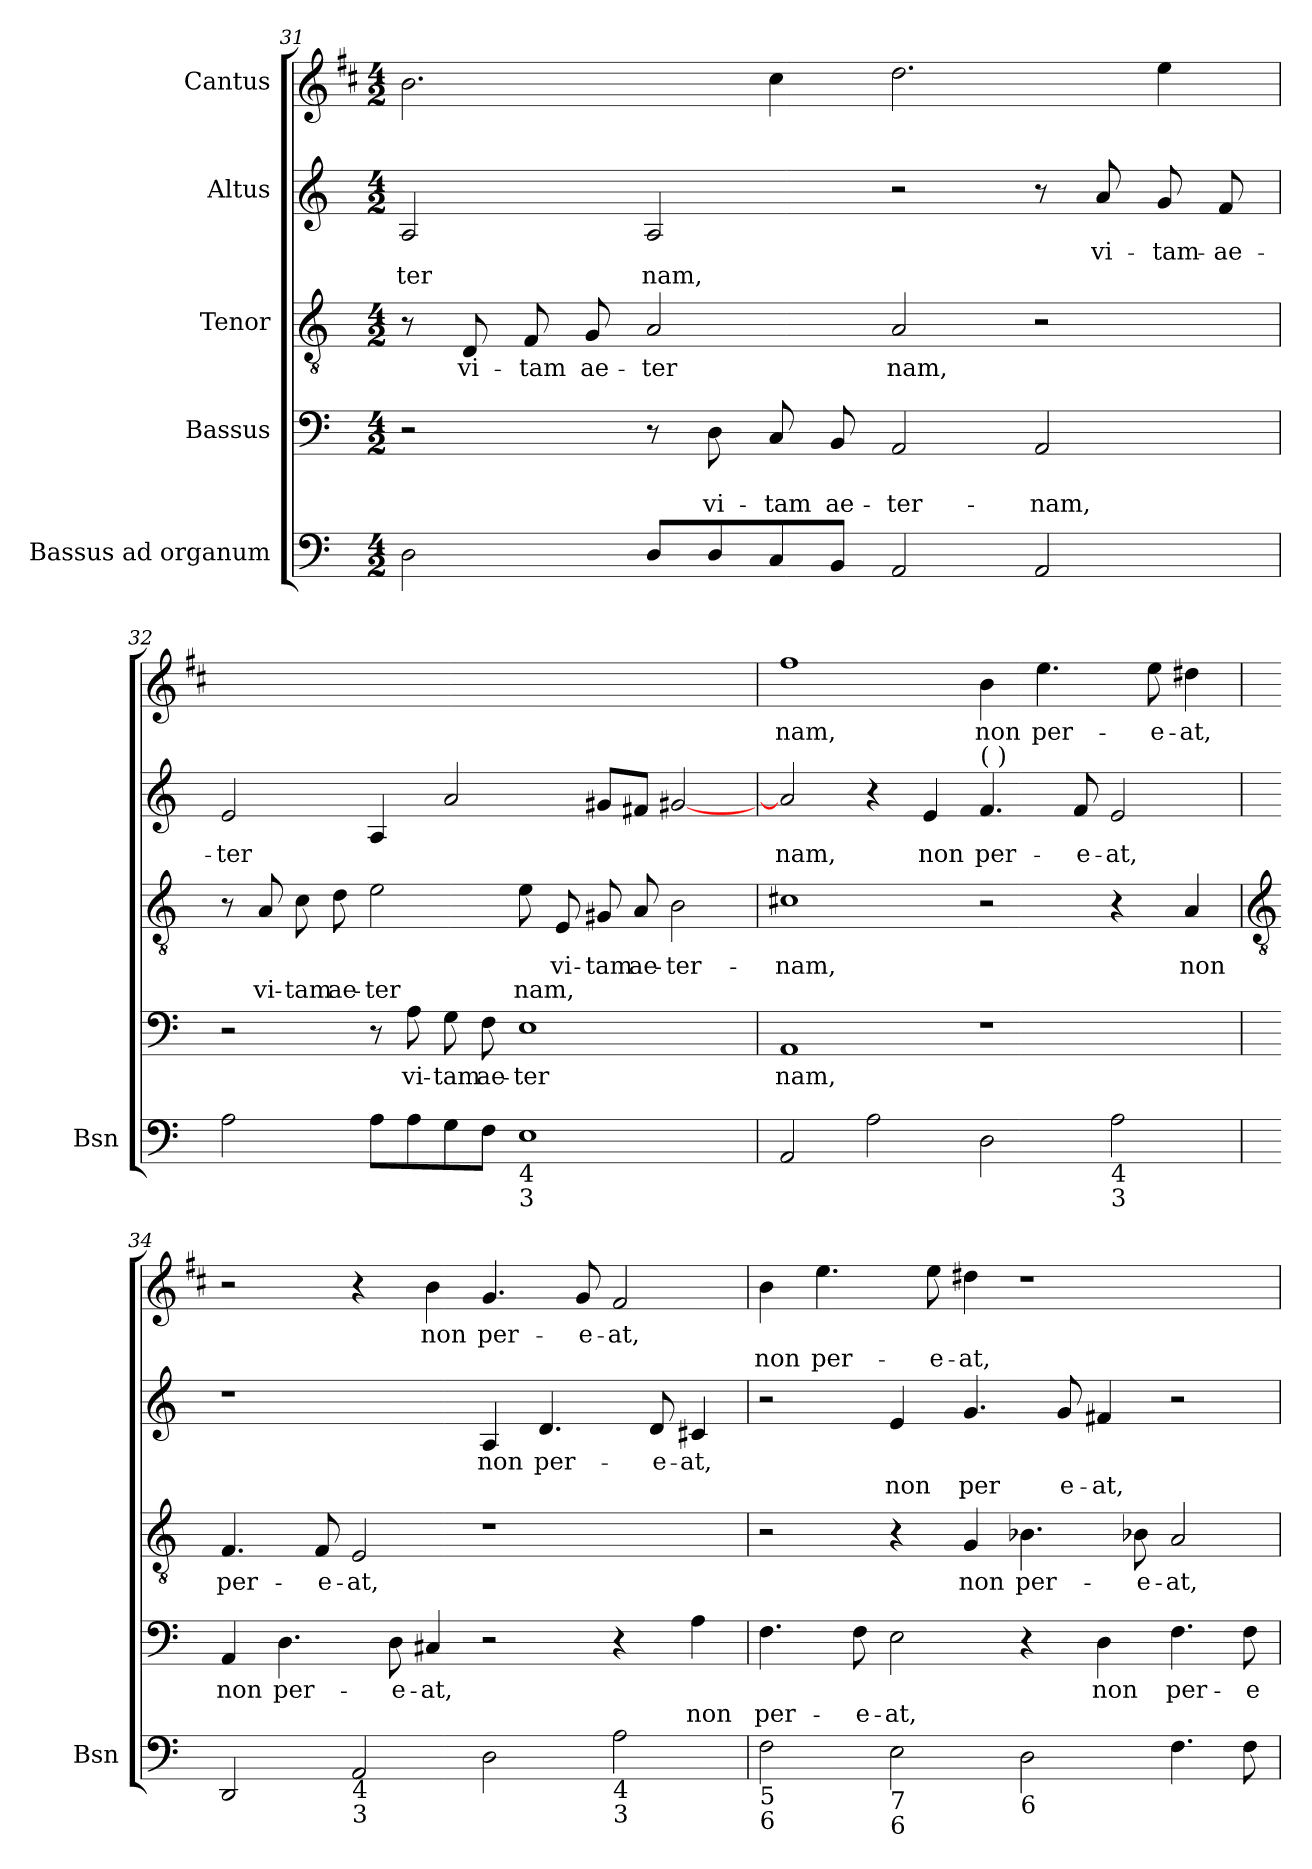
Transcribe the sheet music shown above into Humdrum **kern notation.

**kern	**kern	**text	**text	**kern	**text	**text	**kern	**text	**text	**kern	**text	**text
*part5	*part4	*part4	*part4	*part3	*part3	*part3	*part2	*part2	*part2	*part1	*part1	*part1
*staff5	*staff4	*staff4	*staff4	*staff3	*staff3	*staff3	*staff2	*staff2	*staff2	*staff1	*staff1	*staff1
*I"Bassus ad organum	*I"Bassus	*	*	*I"Tenor	*	*	*I"Altus	*	*	*I"Cantus	*	*
*I'Bsn	*	*	*	*	*	*	*	*	*	*	*	*
!!LO:LB:g=z
*clefF4	*clefF4	*	*	*clefGv2	*	*	*clefG2	*	*	*clefG2	*	*
*	*	*	*	*	*	*	*	*	*	*ITrd1c2	*	*
*k[]	*k[]	*	*	*k[]	*	*	*k[]	*	*	*k[]	*	*
*C:	*C:	*	*	*C:	*	*	*C:	*	*	*C:	*	*
*M4/2	*M4/2	*	*	*M4/2	*	*	*M4/2	*	*	*M4/2	*	*
=31	=31	=31	=31	=31	=31	=31	=31	=31	=31	=31	=31	=31
!	!	!	!	!	!	!	!	!	!LO:LY:b	!	!	!
2D	2r	.	.	8r	.	.	2A	.	-ter	2.a	.	.
!	!	!	!	!	!LO:LY:b	!	!	!	!	!	!	!
.	.	.	.	8D	vi-	.	.	.	.	.	.	.
!	!	!	!	!	!LO:LY:b	!	!	!	!	!	!	!
.	.	.	.	8F	-tam	.	.	.	.	.	.	.
!	!	!	!	!	!LO:LY:b	!	!	!	!	!	!	!
.	.	.	.	8G	ae-	.	.	.	.	.	.	.
!	!	!	!	!	!LO:LY:b	!	!	!	!LO:LY:b	!	!	!
8DL	8r	.	.	2A	-ter	.	2A	.	nam,	.	.	.
!	!	!	!LO:LY:b	!	!	!	!	!	!	!	!	!
8D	8D	.	vi-	.	.	.	.	.	.	.	.	.
!	!	!	!LO:LY:b	!	!	!	!	!	!	!	!	!
8C	8C	.	-tam	.	.	.	.	.	.	4b	.	.
!	!	!	!LO:LY:b	!	!	!	!	!	!	!	!	!
8BBJ	8BB	.	ae-	.	.	.	.	.	.	.	.	.
!	!	!	!LO:LY:b	!	!LO:LY:b	!	!	!	!	!	!	!
2AA	2AA	.	-ter-	2A	nam,	.	2r	.	.	2.cc	.	.
!	!	!	!LO:LY:b	!	!	!	!	!	!	!	!	!
2AA	2AA	.	-nam,	2r	.	.	8r	.	.	.	.	.
!	!	!	!	!	!	!	!	!LO:LY:b	!	!	!	!
.	.	.	.	.	.	.	8a	vi-	.	.	.	.
!	!	!	!	!	!	!	!	!LO:LY:b	!	!	!	!
.	.	.	.	.	.	.	8g	-tam-	.	4dd	.	.
!	!	!	!	!	!	!	!	!LO:LY:b	!	!	!	!
.	.	.	.	.	.	.	8f	-ae-	.	.	.	.
=32	=32	=32	=32	=32	=32	=32	=32	=32	=32	=32	=32	=32
!	!	!	!	!	!	!	!	!LO:LY:b	!	!	!	!
2A	2r	.	.	8r	.	.	2e	-ter	.	[1eeyy	.	.
!	!	!	!	!	!	!LO:LY:b	!	!	!	!	!	!
.	.	.	.	8A	.	vi-	.	.	.	.	.	.
!	!	!	!	!	!	!LO:LY:b	!	!	!	!	!	!
.	.	.	.	8c	.	-tam	.	.	.	.	.	.
!	!	!	!	!	!	!LO:LY:b	!	!	!	!	!	!
.	.	.	.	8d	.	ae-	.	.	.	.	.	.
!	!	!	!	!	!	!LO:LY:b	!	!	!	!	!	!
8AL	8r	.	.	2e	.	-ter	4A	.	.	.	.	.
!	!	!LO:LY:b	!	!	!	!	!	!	!	!	!	!
8A	8A	vi-	.	.	.	.	.	.	.	.	.	.
!	!	!LO:LY:b	!	!	!	!	!	!	!	!	!	!
8G	8G	-tam	.	.	.	.	2a	.	.	.	.	.
!	!	!LO:LY:b	!	!	!	!	!	!	!	!	!	!
8FJ	8F	ae-	.	.	.	.	.	.	.	.	.	.
!LO:TX:b:t=4	!	!	!	!	!	!	!	!	!	!	!	!
!LO:TX:b:t=3	!	!	!	!	!	!	!	!	!	!	!	!
!	!	!LO:LY:b	!	!	!	!LO:LY:b	!	!	!	!	!	!
1E	1E	-ter	.	8e	.	nam,	.	.	.	1eeyy]	.	.
!	!	!	!	!	!LO:LY:b	!	!	!	!	!	!	!
.	.	.	.	8E	vi-	.	.	.	.	.	.	.
!	!	!	!	!	!LO:LY:b	!	!	!	!	!	!	!
.	.	.	.	8G#X	-tam	.	8g#XL	.	.	.	.	.
!	!	!	!	!	!LO:LY:b	!	!	!	!	!	!	!
.	.	.	.	8A	ae-	.	8f#XJ	.	.	.	.	.
!	!	!	!	!	!LO:LY:b	!	!	!	!	!	!	!
.	.	.	.	2B	-ter-	.	[2g#X	.	.	.	.	.
=33	=33	=33	=33	=33	=33	=33	=33	=33	=33	=33	=33	=33
!	!	!LO:LY:b	!	!	!LO:LY:b	!	!	!LO:LY:b	!	!	!LO:LY:b	!
2AA	1AA	nam,	.	1c#X	-nam,	.	2a]	nam,	.	1ee	nam,	.
2A	.	.	.	.	.	.	4r	.	.	.	.	.
!	!	!	!	!	!	!	!	!LO:LY:b	!	!	!	!
.	.	.	.	.	.	.	4e	non	.	.	.	.
!	!	!	!	!	!	!	!LO:TX:a:t=(  )	!	!	!	!	!
!	!	!	!	!	!	!	!	!LO:LY:b	!	!	!LO:LY:b	!
2D	1r	.	.	2r	.	.	4.f	per-	.	4a	non	.
!	!	!	!	!	!	!	!	!	!	!	!LO:LY:b	!
.	.	.	.	.	.	.	.	.	.	4.dd	per-	.
!	!	!	!	!	!	!	!	!LO:LY:b	!	!	!	!
.	.	.	.	.	.	.	8f	-e-	.	.	.	.
!LO:TX:b:t=4	!	!	!	!	!	!	!	!	!	!	!	!
!LO:TX:b:t=3	!	!	!	!	!	!	!	!	!	!	!	!
!	!	!	!	!	!	!	!	!LO:LY:b	!	!	!	!
2A	.	.	.	4r	.	.	2e	-at,	.	.	.	.
!	!	!	!	!	!	!	!	!	!	!	!LO:LY:b	!
.	.	.	.	.	.	.	.	.	.	8dd	-e-	.
!	!	!	!	!	!LO:LY:b	!	!	!	!	!	!LO:LY:b	!
.	.	.	.	4A	non	.	.	.	.	4cc#X	-at,	.
!!LO:LB:g=z
=34	=34	=34	=34	=34	=34	=34	=34	=34	=34	=34	=34	=34
*	*	*	*	*clefGv2	*	*	*	*	*	*	*	*
!	!	!LO:LY:b	!	!	!LO:LY:b	!	!	!	!	!	!	!
2DD	4AA	non	.	4.F	per-	.	1r	.	.	2r	.	.
!	!	!LO:LY:b	!	!	!	!	!	!	!	!	!	!
.	4.D	per-	.	.	.	.	.	.	.	.	.	.
!	!	!	!	!	!LO:LY:b	!	!	!	!	!	!	!
.	.	.	.	8F	-e-	.	.	.	.	.	.	.
!LO:TX:b:t=4	!	!	!	!	!	!	!	!	!	!	!	!
!LO:TX:b:t=3	!	!	!	!	!	!	!	!	!	!	!	!
!	!	!	!	!	!LO:LY:b	!	!	!	!	!	!	!
2AA	.	.	.	2E	-at,	.	.	.	.	4r	.	.
!	!	!LO:LY:b	!	!	!	!	!	!	!	!	!	!
.	8D	-e-	.	.	.	.	.	.	.	.	.	.
!	!	!LO:LY:b	!	!	!	!	!	!	!	!	!LO:LY:b	!
.	4C#X	-at,	.	.	.	.	.	.	.	4a	non	.
!	!	!	!	!	!	!	!	!LO:LY:b	!	!	!LO:LY:b	!
2D	2r	.	.	1r	.	.	4A	non	.	4.f	per-	.
!	!	!	!	!	!	!	!	!LO:LY:b	!	!	!	!
.	.	.	.	.	.	.	4.d	per-	.	.	.	.
!	!	!	!	!	!	!	!	!	!	!	!LO:LY:b	!
.	.	.	.	.	.	.	.	.	.	8f	-e-	.
!LO:TX:b:t=4	!	!	!	!	!	!	!	!	!	!	!	!
!LO:TX:b:t=3	!	!	!	!	!	!	!	!	!	!	!	!
!	!	!	!	!	!	!	!	!	!	!	!LO:LY:b	!
2A	4r	.	.	.	.	.	.	.	.	2e	-at,	.
!	!	!	!	!	!	!	!	!LO:LY:b	!	!	!	!
.	.	.	.	.	.	.	8d	-e-	.	.	.	.
!	!	!	!LO:LY:b	!	!	!	!	!LO:LY:b	!	!	!	!
.	4A	.	non	.	.	.	4c#X	-at,	.	.	.	.
=35	=35	=35	=35	=35	=35	=35	=35	=35	=35	=35	=35	=35
!LO:TX:b:t=5	!	!	!	!	!	!	!	!	!	!	!	!
!LO:TX:b:t=6	!	!	!	!	!	!	!	!	!	!	!	!
!	!	!	!LO:LY:b	!	!	!	!	!	!	!	!	!LO:LY:b
2F	4.F	.	per-	2r	.	.	2r	.	.	4a	.	non
!	!	!	!	!	!	!	!	!	!	!	!	!LO:LY:b
.	.	.	.	.	.	.	.	.	.	4.dd	.	per-
!	!	!	!LO:LY:b	!	!	!	!	!	!	!	!	!
.	8F	.	-e-	.	.	.	.	.	.	.	.	.
!LO:TX:b:t=7	!	!	!	!	!	!	!	!	!	!	!	!
!LO:TX:b:t=6	!	!	!	!	!	!	!	!	!	!	!	!
!	!	!	!LO:LY:b	!	!	!	!	!	!LO:LY:b	!	!	!
2E	2E	.	-at,	4r	.	.	4e	.	non	.	.	.
!	!	!	!	!	!	!	!	!	!	!	!	!LO:LY:b
.	.	.	.	.	.	.	.	.	.	8dd	.	-e-
!	!	!	!	!	!LO:LY:b	!	!	!	!LO:LY:b	!	!	!LO:LY:b
.	.	.	.	4G	non	.	4.g	.	per	4cc#X	.	-at,
!LO:TX:b:t=6	!	!	!	!	!	!	!	!	!	!	!	!
!	!	!	!	!	!LO:LY:b	!	!	!	!	!	!	!
2D	4r	.	.	4.B-X	per-	.	.	.	.	1r	.	.
!	!	!	!	!	!	!	!	!	!LO:LY:b	!	!	!
.	.	.	.	.	.	.	8g	.	e-	.	.	.
!	!	!LO:LY:b	!	!	!	!	!	!	!LO:LY:b	!	!	!
.	4D	non	.	.	.	.	4f#X	.	-at,	.	.	.
!	!	!	!	!	!LO:LY:b	!	!	!	!	!	!	!
.	.	.	.	8B-X	-e-	.	.	.	.	.	.	.
!	!	!LO:LY:b	!	!	!LO:LY:b	!	!	!	!	!	!	!
4.F	4.F	per-	.	2A	-at,	.	2r	.	.	.	.	.
!	!	!LO:LY:b	!	!	!	!	!	!	!	!	!	!
8F	8F	-e-	.	.	.	.	.	.	.	.	.	.
=	=	=	=	=	=	=	=	=	=	=	=	=
*-	*-	*-	*-	*-	*-	*-	*-	*-	*-	*-	*-	*-
